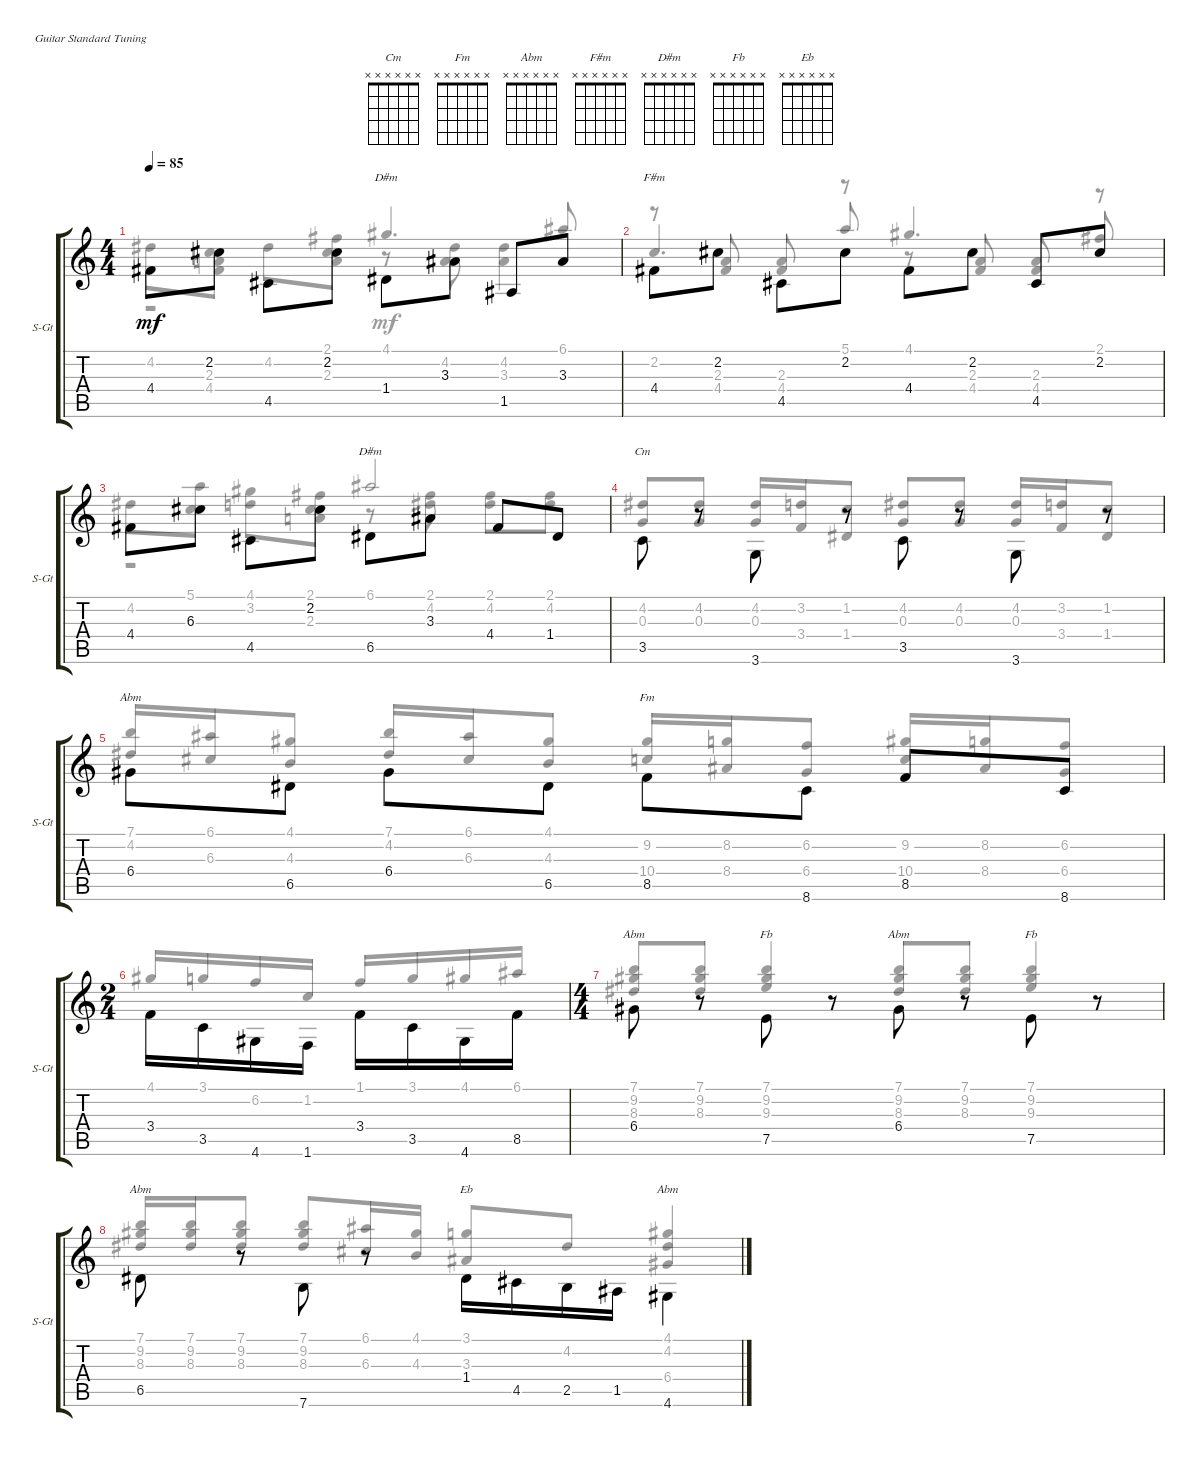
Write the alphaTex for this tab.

\defaultSystemsLayout 4
\bracketExtendMode groupsimilarinstruments
\useSystemSignSeparator
\singleTrackTrackNamePolicy allsystems
\multiTrackTrackNamePolicy allsystems
\firstSystemTrackNameOrientation horizontal
\otherSystemsTrackNameOrientation horizontal
\track ("Steel Guitar" "S-Gt") {instrument acousticguitarsteel}
\staff {score tabs}
\tuning (E4 B3 G3 D3 A2 E2)
\chord ("Cm" x x x x x x)
\chord ("Fm" x x x x x x)
\chord ("Abm" x x x x x x)
\chord ("F#m" x x x x x x)
\chord ("D#m" x x x x x x)
\chord ("Fb" x x x x x x)
\chord ("Eb" x x x x x x)
\voice
\ts (4 4)
\tempo 85
\clef g2
\ks c
4.4.8{dy mf beam invert} 2.2.8 4.5.8 2.2.8 1.4.8{ch "D#m" beam invert} 3.3.8 1.5.8 3.3.8 |
4.4.8{ch "F#m" beam invert} 2.2.8 4.5.8 2.2.8 4.4.8{beam invert} 2.2.8 4.5.8 2.2.8 |
4.4.8{beam invert} 6.3.8 4.5.8 2.2.8 6.5.8{ch "D#m" beam invert} 3.3.8 4.4.8 1.4.8 |
3.5.8{ch "Cm" beam invert beam split} r.8{beam invert beam split} 3.6.8{beam invert beam split} r.8{beam invert beam split} 3.5.8{beam invert beam split} r.8{beam invert beam split} 3.6.8{beam invert} r.8 |
6.4.8{ch "Abm" beam invert} 6.5.8 6.4.8 6.5.8 8.5.8{ch "Fm" beam invert} 8.6.8 8.5.8 8.6.8 |
\ts (2 4)
3.4.16{beam invert} 3.5.16 4.6.16 1.6.16 3.4.16{beam invert} 3.5.16 4.6.16 8.5.16 |
\ts (4 4)
6.4.8{ch "Abm" beam invert} r.8{beam invert} 7.5.8{ch "Fb" beam invert} r.8{beam invert} 6.4.8{ch "Abm" beam invert} r.8{beam invert} 7.5.8{ch "Fb" beam invert} r.8 |
6.5.8{ch "Abm" beam invert} r.8{beam invert} 7.6.8{beam invert} r.8{beam invert} 1.4.16{ch "Eb" beam invert} 4.5.16 2.5.16 1.5.16 4.6.4{ch "Abm" beam invert}
\voice
\clef g2
\ottava regular
\simile none
\ks c
4.2.8{dy mf} (4.4 2.3 2.2).8 4.2.8 (2.3 2.2 2.1).8 r.8 (3.3 4.2).8 (3.3 4.2).4 |
r.8 (4.4 2.3).8{beam invert} (4.4 2.3).8{beam invert} r.8{beam invert} r.8{beam invert} (4.4 2.3).8{beam invert} (4.4 2.3).8{beam invert} r.8 |
4.2.8 (5.1 6.3).8 (3.2 4.1).8 (2.3 2.2 2.1).8 r.8 (4.2 2.1).8{beam split} (4.2 2.1).8 (4.2 2.1).8 |
(0.3 4.2).8{beam invert} (0.3 4.2).8{beam split} (0.3 4.2).16{beam invert} (3.2 3.4).16 (1.4 1.2).8 (0.3 4.2).8{beam invert} (0.3 4.2).8{beam split} (0.3 4.2).16{beam invert} (3.2 3.4).16 (1.4 1.2).8 |
(7.1 4.2).16{beam invert} (6.1 6.3).16 (4.1 4.3).8{beam split} (7.1 4.2).16{beam invert} (6.1 6.3).16 (4.1 4.3).8{beam split} (10.4 9.2).16{beam invert} (8.2 8.4).16 (6.4 6.2).8{beam split} (10.4 9.2).16{beam invert} (8.2 8.4).16 (6.4 6.2).8{beam split} |
4.1.16{beam invert} 3.1.16 6.2.16 1.2.16 1.1.16{beam invert} 3.1.16 4.1.16 6.1.16 |
(8.3 9.2 7.1).8{beam invert} (8.3 9.2 7.1).8 (9.3 9.2 7.1).4{beam invert} (8.3 9.2 7.1).8{beam invert} (8.3 9.2 7.1).8 (9.3 9.2 7.1).4{beam invert} |
(8.3 9.2 7.1).16{beam invert} (8.3 9.2 7.1).16 (8.3 9.2 7.1).8 (8.3 9.2 7.1).8{beam invert} (6.1 6.3).16 (4.3 4.1).16 (3.3 3.1).8{beam invert} 4.2.8 (4.1 4.2 6.4).4{beam invert}
\voice
\clef g2
\ottava regular
\simile none
\ks c
r.2{dy mf} 4.1.4{d beam invert} 6.1.8{beam invert} |
2.2.4{d beam invert} 5.1.8{beam invert} 4.1.4{d beam invert} 2.1.8{beam invert} |
r.2 6.1.2{beam invert} |
|
|
|
|
